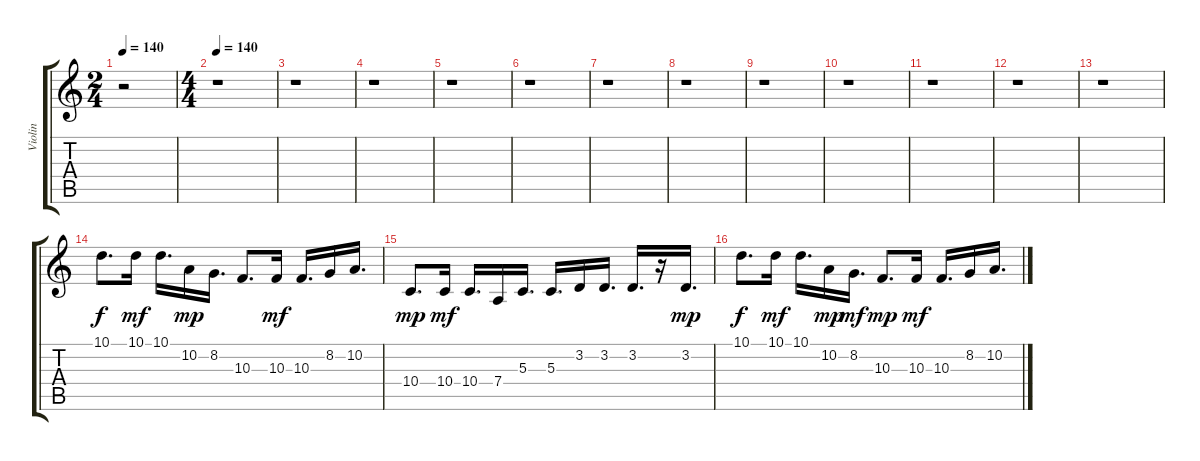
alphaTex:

\track ("Violin" "Violin") {instrument violin}
\staff {score tabs}
\tuning (E4 B3 G3 D3 A2 E2) {hide}
\ts (2 4)
\tempo 140
\clef g2
\ks c
r.2{dy f} |
\ts (4 4)
\tempo 140
r.1 |
r.1 |
r.1 |
r.1 |
r.1 |
r.1 |
r.1 |
r.1 |
r.1 |
r.1 |
r.1 |
r.1 |
10.1.8{d} 10.1.16{dy mf} 10.1.16{d} 10.2.16{dy mp} 8.2.16{d} 10.3.8{d} 10.3.16{dy mf} 10.3.16{d} 8.2.16 10.2.16{d} |
10.4.8{d dy mp} 10.4.16{dy mf} 10.4.16{d} 7.4.16 5.3.16{d} 5.3.16{d} 3.2.16 3.2.16{d} 3.2.16{d} r.16 3.2.16{d dy mp} |
10.1.8{d dy f} 10.1.16{dy mf} 10.1.16{d} 10.2.16{dy mp} 8.2.16{d dy mf} 10.3.8{d dy mp} 10.3.16{dy mf} 10.3.16{d} 8.2.16 10.2.16{d}
